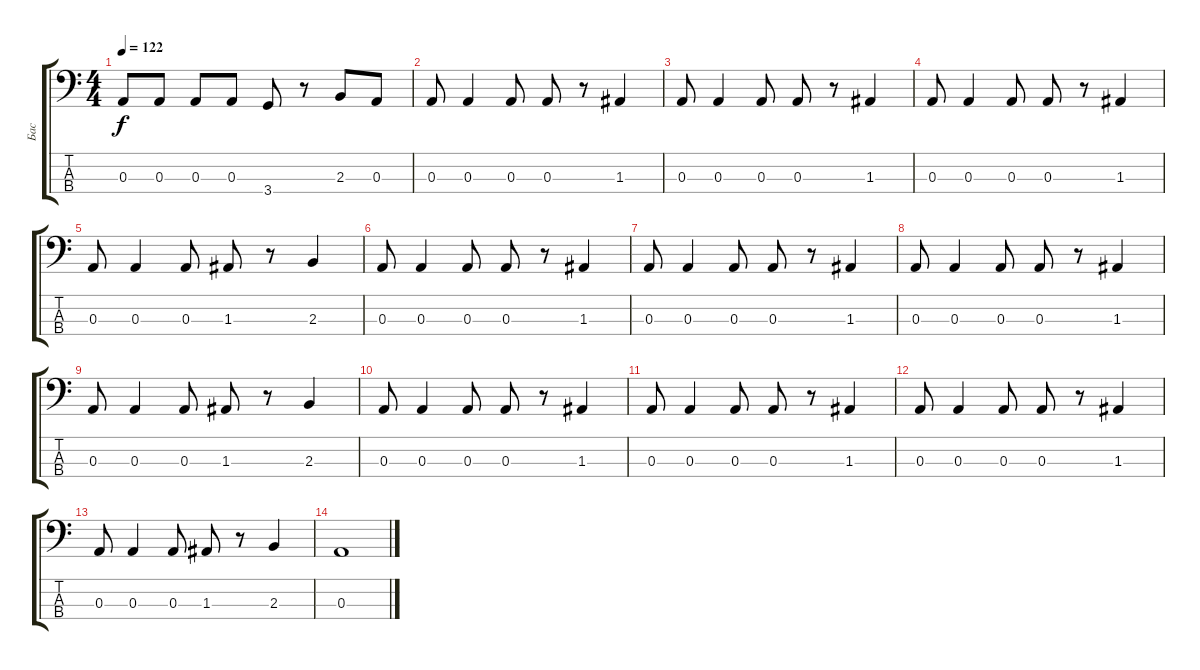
\track ("Бас" "Бас") {instrument electricbassfinger}
\staff {score tabs}
\tuning (G2 D2 A1 E1) {hide}
\ts (4 4)
\tempo 122
\clef f4
\ks c
0.3.8{dy f} 0.3.8 0.3.8 0.3.8 3.4.8 r.8 2.3.8 0.3.8 |
0.3.8 0.3.4 0.3.8 0.3.8 r.8 1.3.4 |
0.3.8 0.3.4 0.3.8 0.3.8 r.8 1.3.4 |
0.3.8 0.3.4 0.3.8 0.3.8 r.8 1.3.4 |
0.3.8 0.3.4 0.3.8 1.3.8 r.8 2.3.4 |
0.3.8 0.3.4 0.3.8 0.3.8 r.8 1.3.4 |
0.3.8 0.3.4 0.3.8 0.3.8 r.8 1.3.4 |
0.3.8 0.3.4 0.3.8 0.3.8 r.8 1.3.4 |
0.3.8 0.3.4 0.3.8 1.3.8 r.8 2.3.4 |
0.3.8 0.3.4 0.3.8 0.3.8 r.8 1.3.4 |
0.3.8 0.3.4 0.3.8 0.3.8 r.8 1.3.4 |
0.3.8 0.3.4 0.3.8 0.3.8 r.8 1.3.4 |
0.3.8 0.3.4 0.3.8 1.3.8 r.8 2.3.4 |
0.3.1
